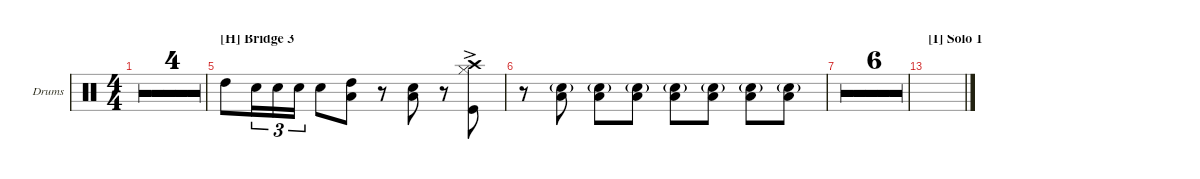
\hideDynamics
\bracketExtendMode nobrackets
\firstSystemTrackNameOrientation horizontal
\otherSystemsTrackNameOrientation horizontal
\track ("Drums" "Drums") {multiBarRest instrument percussion}
\staff {score}
\articulation defaults
\ts (4 4)
\tempo 134
\clef neutral
\simile firstofdouble
\ks aminor
|
\simile secondofdouble
|
\simile firstofdouble
|
\simile secondofdouble
|
\section ("H" "Bridge 3")
\simile none "High Tom (hit)".8{beam merge} "Snare (hit) 2".16{tu (3 2) beam merge} "Snare (hit) 2".16{tu (3 2) beam merge} "Snare (hit) 2".16{tu (3 2)} "Snare (hit) 2".8
("High Tom (hit)" "Low Tom (hit)").8 r.8 ("Low Tom (hit)" "Snare (hit) 2").8 r.8 ("Hi-Hat (closed)"{ac} "Kick (hit)"{ac} "Crash high (hit)"{ac}).8 |
r.8 ("Low Tom (hit)" "Snare (hit) 2"{g}).8 ("Low Tom (hit)" "Snare (hit) 2"{g}).8 ("Low Tom (hit)" "Snare (hit) 2"{g}).8 ("Low Tom (hit)" "Snare (hit) 2"{g}).8 ("Low Tom (hit)" "Snare (hit) 2"{g}).8 ("Low Tom (hit)" "Snare (hit) 2"{g}).8 ("Low Tom (hit)" "Snare (hit) 2"{g}).8 |
\simile firstofdouble
|
\simile secondofdouble
|
\simile firstofdouble
|
\simile secondofdouble
|
\simile firstofdouble
|
\simile secondofdouble
|
\section ("I" "Solo 1")
\simile none
